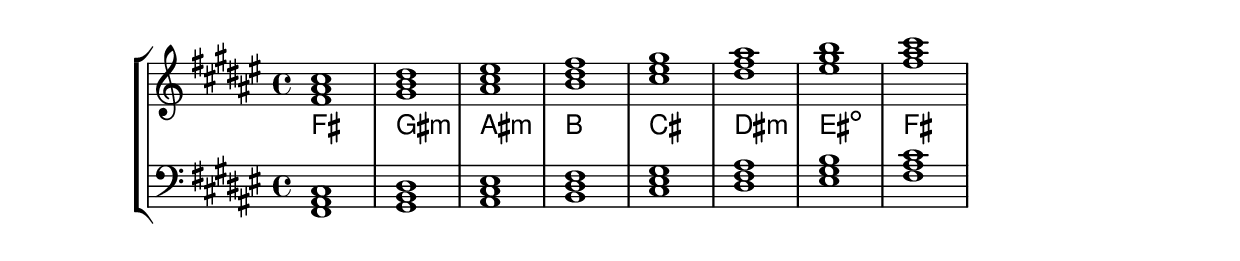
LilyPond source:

% Description: Chord tool for the key of F-Sharp Major
% Author: Talos Thoren
% Date: January 23, 2013

\version "2.16.1"

% Variable for F-Sharp Major chord tool

% Key of F-Sharp Major has six sharps:
% F-Sharp, C-Sharp, G-Sharp, D-Sharp, A-Sharp, E-Sharp 
f_sharp_maj_triads = { \key fis \major <fis ais cis>1 <gis b dis> <ais cis eis> <b dis fis> <cis eis gis> <dis fis ais> <eis gis b> <fis ais cis> }
f_sharp_maj_triadNames = \new ChordNames { \f_sharp_maj_triads }
chordTool = \new StaffGroup
{
  <<
  \new Staff
  {
    \relative c'
    << 
      \f_sharp_maj_triads 
      \f_sharp_maj_triadNames 
    >>
  }
  \new Staff \relative c,
  {
    \clef bass
    <<
      \f_sharp_maj_triads
    >>
  }
  >>
}

\score
{
  \chordTool
}

